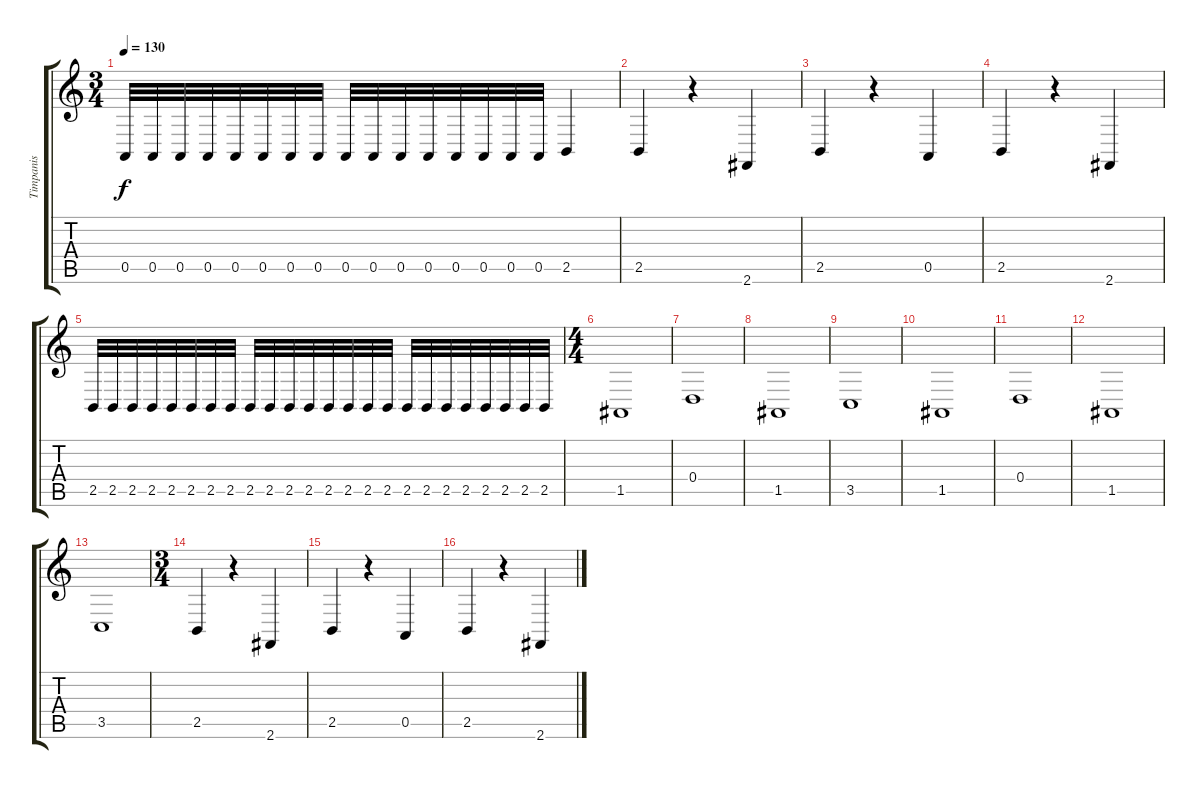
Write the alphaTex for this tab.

\track ("Timpanis" "Timpanis") {instrument timpani}
\staff {score tabs}
\tuning (E4 B3 G3 D3 A2 E2) {hide}
\ts (3 4)
\tempo 130
\clef g2
\ks c
0.5.32{dy f} 0.5.32 0.5.32 0.5.32 0.5.32 0.5.32 0.5.32 0.5.32 0.5.32 0.5.32 0.5.32 0.5.32 0.5.32 0.5.32 0.5.32 0.5.32 2.5.4 |
2.5.4 r.4 2.6.4 |
2.5.4 r.4 0.5.4 |
2.5.4 r.4 2.6.4 |
2.5.32 2.5.32 2.5.32 2.5.32 2.5.32 2.5.32 2.5.32 2.5.32 2.5.32 2.5.32 2.5.32 2.5.32 2.5.32 2.5.32 2.5.32 2.5.32 2.5.32 2.5.32 2.5.32 2.5.32 2.5.32 2.5.32 2.5.32 2.5.32 |
\ts (4 4)
1.5.1 |
0.4.1 |
1.5.1 |
3.5.1 |
1.5.1 |
0.4.1 |
1.5.1 |
3.5.1 |
\ts (3 4)
2.5.4 r.4 2.6.4 |
2.5.4 r.4 0.5.4 |
2.5.4 r.4 2.6.4
